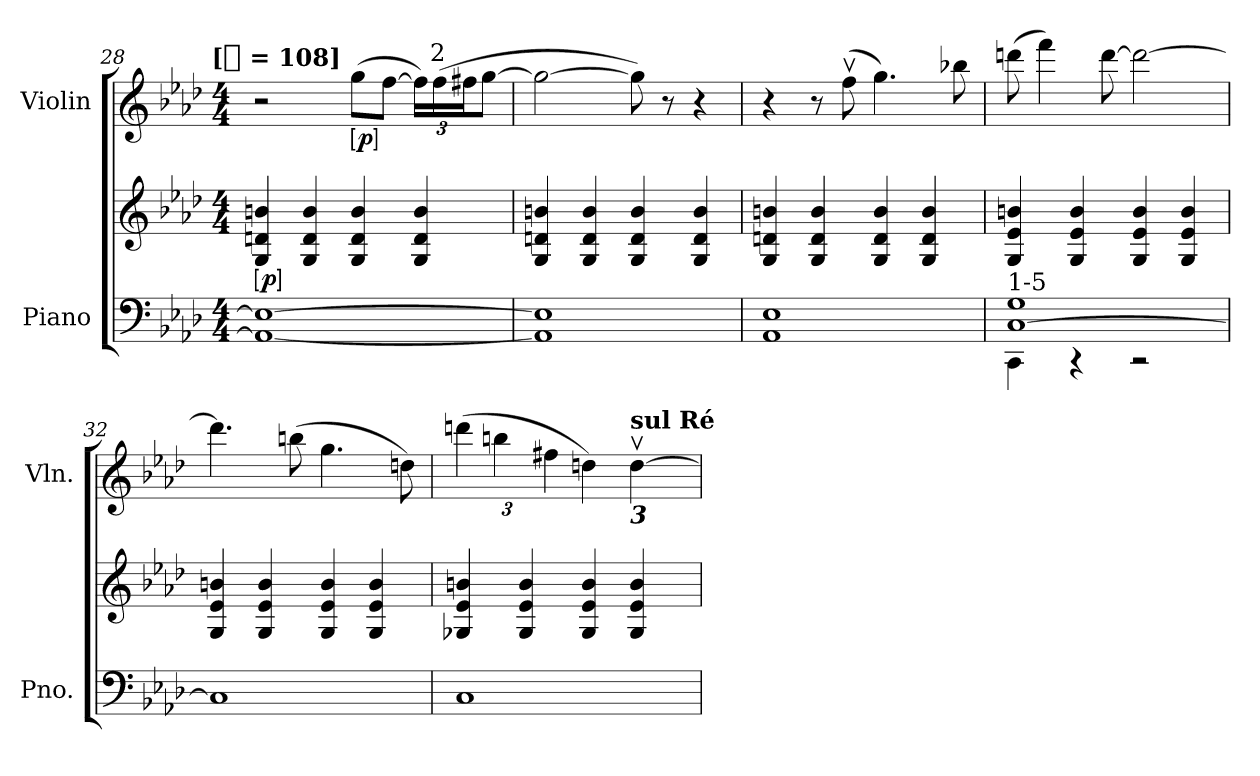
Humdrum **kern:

**kern	**kern	**dynam	**kern	**dynam
*part2	*part2	*part2	*part1	*part1
*staff3	*staff2	*staff2/3	*staff1	*staff1
*I"Piano	*	*	*I"Violin	*
*I'Pno.	*	*	*I'Vln.	*
*clefF4	*clefG2	*	*clefG2	*
*k[b-e-a-d-]	*k[b-e-a-d-]	*	*k[b-e-a-d-]	*
*A-:	*A-:	*	*A-:	*
!!LO:TX:omd:t=[[quarter] = 108]
*M4/4	*M4/4	*	*M4/4	*
*MM108	*MM108	*	*MM108	*
=28	=28	=28	=28	=28
!	!	!LO:DY:ed=brack	!	!
1AA-_\ 1E-_\	4G/ 4dn/ 4bn/	p	2r	.
.	4G/ 4d/ 4b/	.	.	.
!	!	!	!	!LO:DY:ed=brack
.	4G/ 4d/ 4b/	.	(8ggL	p
.	.	.	[8ffJ	.
.	4G/ 4d/ 4b/	.	24ffLL])	.
!	!	!	!LO:TX:a:t=2	!
.	.	.	(24ff	.
.	.	.	24ff#XJ	.
.	.	.	[8ggJ	.
=29	=29	=29	=29	=29
1AA-]\ 1E-]\	4G/ 4dn/ 4bn/	.	2gg_	.
.	4G/ 4d/ 4b/	.	.	.
.	4G/ 4d/ 4b/	.	8gg])	.
.	.	.	8r	.
.	4G/ 4d/ 4b/	.	4r	.
=30	=30	=30	=30	=30
1AA-\ 1E-\	4G/ 4dn/ 4bn/	.	4r	.
.	4G/ 4d/ 4b/	.	8r	.
.	.	.	(8ffv	.
.	4G/ 4d/ 4b/	.	4.gg)	.
.	4G/ 4d/ 4b/	.	.	.
.	.	.	8bb-X	.
=31	=31	=31	=31	=31
*^	*	*	*	*
!LO:TX:a:t=1-5	!	!	!	!	!
[1C 1G	4CC\	4G 4e- 4bn	.	(8dddn	.
.	.	.	.	4fff)	.
.	4r	4G/ 4e-/ 4b/	.	.	.
.	.	.	.	[8ddd	.
.	2r	4G/ 4e-/ 4b/	.	2ddd_	.
.	.	4G/ 4e-/ 4b/	.	.	.
*v	*v	*	*	*	*
=32	=32	=32	=32	=32
1C\]	4G/ 4e-/ 4bn/	.	4.dddn]	.
.	4G/ 4e-/ 4b/	.	.	.
.	.	.	(8bbn	.
.	4G/ 4e-/ 4b/	.	4.gg	.
.	4G/ 4e-/ 4b/	.	.	.
.	.	.	8ddn)	.
=33	=33	=33	=33	=33
*	*	*	*Xbrackettup	*
1C\	4G-X/ 4e-/ 4bn/	.	(6dddn	.
.	.	.	6bbn	.
.	4G-/ 4e-/ 4b/	.	.	.
.	.	.	6ff#X	.
.	4G-/ 4e-/ 4b/	.	4ddn)	.
!	!	!	!LO:TX:b:Bi:t=3	!
!	!	!	!LO:TX:a:B:t=sul Ré	!
.	4G-/ 4e-/ 4b/	.	[4ddv	.
=	=	=	=	=
*-	*-	*-	*-	*-
